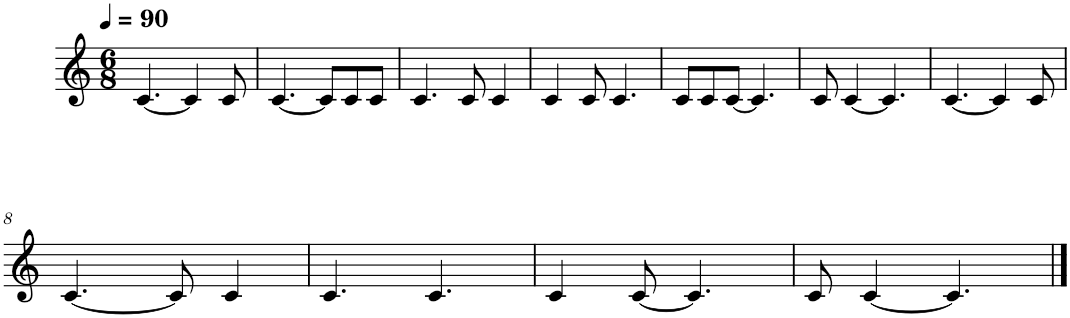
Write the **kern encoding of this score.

**kern
*part1
*staff1
*I"Piano
*I'Pno.
*clefG2
*k[]
*M6/8
*MM90
=1
[4.c/
4c/]
8c/
=2
[4.c/
8c/L]
8c/
8c/J
=3
4.c/
8c/
4c/
=4
4c/
8c/
4.c/
=5
8c/L
8c/
[8c/J
4.c/]
=6
8c/
[4c/
4.c/]
=7
[4.c/
4c/]
8c/
!!LO:LB:g=z
=8
[4.c/
8c/]
4c/
=9
4.c/
4.c/
=10
4c/
[8c/
4.c/]
=11
8c/
[4c/
4.c/]
==
*-
